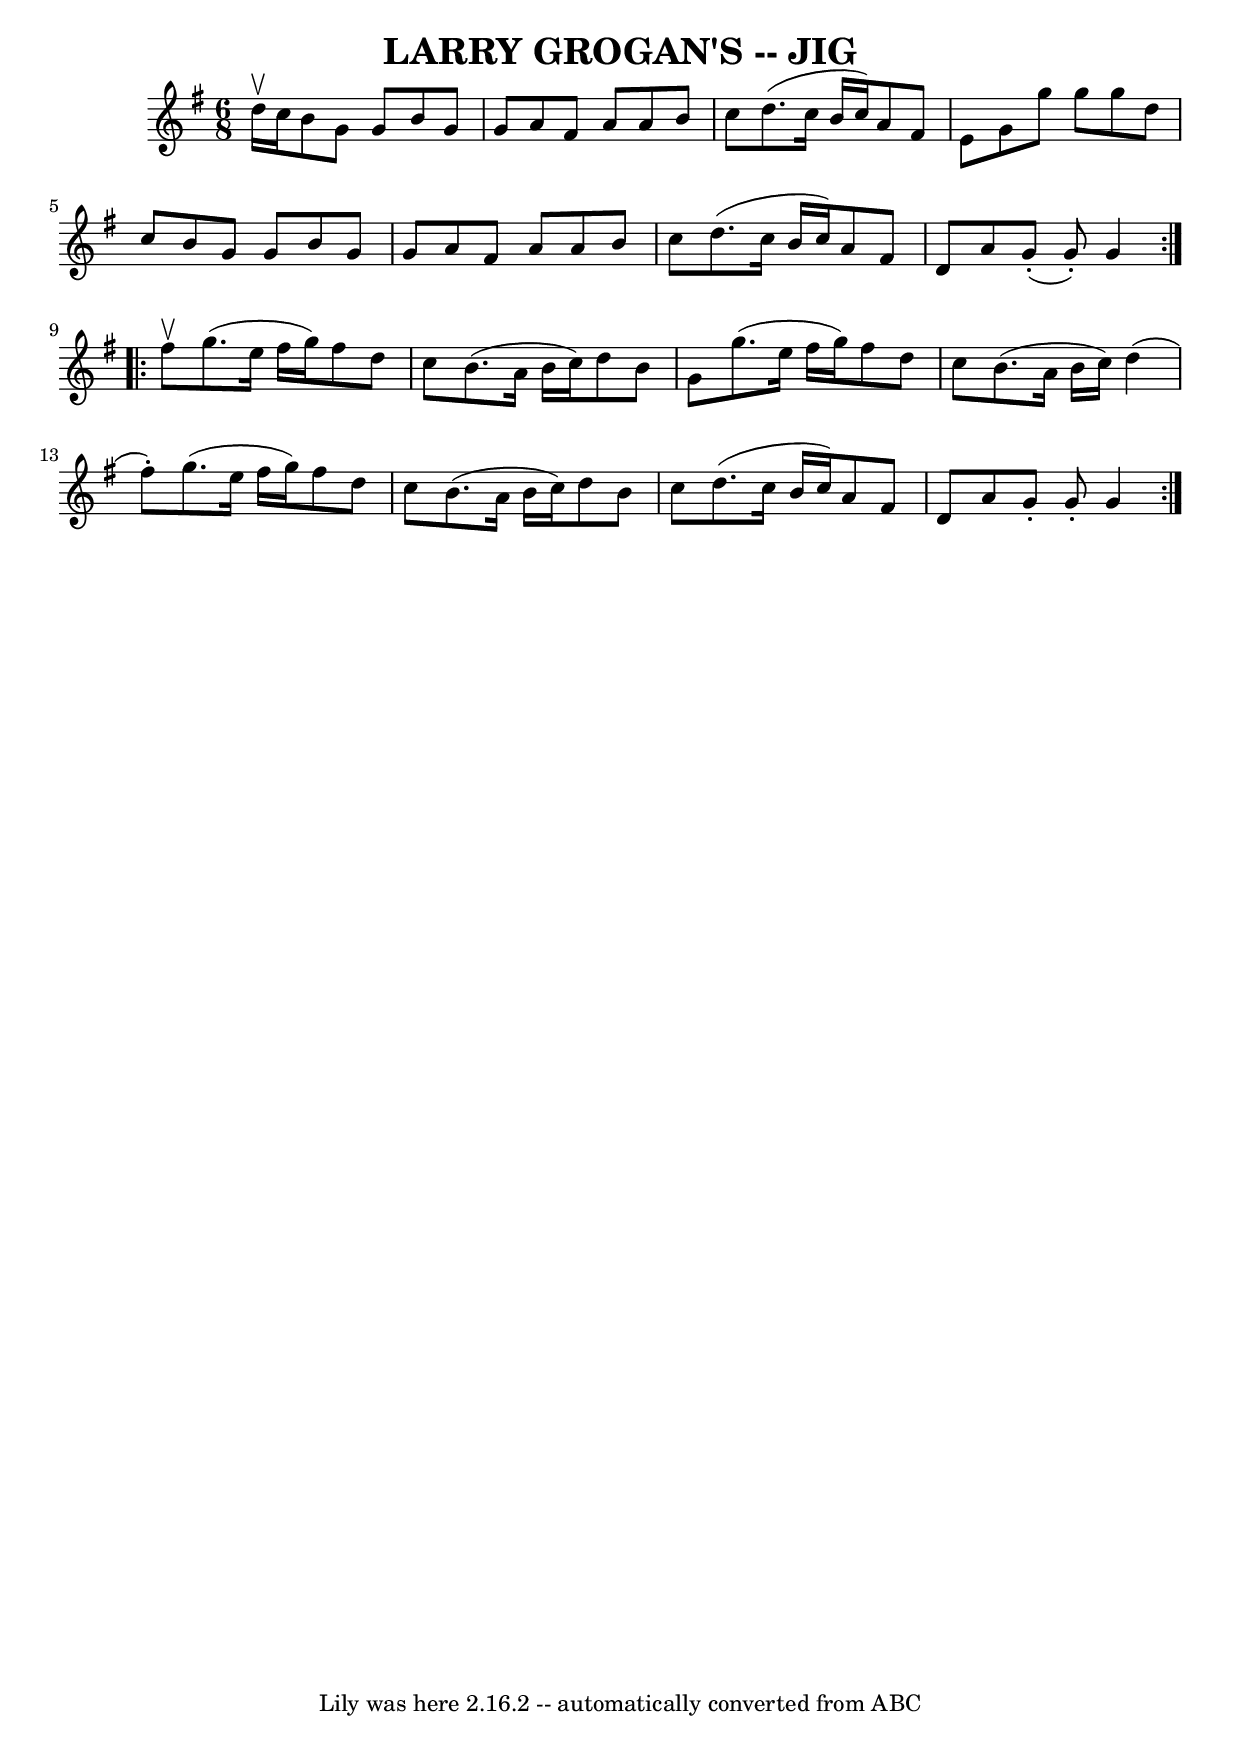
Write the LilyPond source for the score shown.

\version "2.16.2"
\include "Mammoth.ily"
\header {
  %% book = "Ryan's Mammoth Collection"
  crossRefNumber = "1"
  footnotes = ""
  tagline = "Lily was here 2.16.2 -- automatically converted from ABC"
  title = "LARRY GROGAN'S -- JIG"

}
voicedefault =  {



  \repeat volta 2 {

    \time 6/8 
    \key g \major     d''16^\upbow c''16   |
    b'8 g'8 g'8        b'8 g'8 g'8   |
    a'8 fis'8 a'8 a'8 b'8 c''8   |
    d''8. (c''16 b'16 c''16) a'8 fis'8 e'8  |
         g'8 g''8 g''8 g''8 d''8 c''8   |
    b'8 g'8 g'8        b'8 g'8 g'8   |
    a'8 fis'8 a'8 a'8 b'8 c''8   |
    d''8. (c''16 b'16 c''16) a'8 fis'8 d'8  |
    
    a'8 g'8 (-. g'8-.) g'4  
  } 
  \repeat volta 2 {     fis''8^\upbow   |
    g''8. (e''16 fis''16 g''16) fis''8 d''8 c''8   |
    b'8. (a'16 b'16 c''16) d''8 b'8 g'8  |
         g''8. (e''16 fis''16 g''16) fis''8 d''8 c''8   |
         b'8. (a'16 b'16 c''16) d''4 (fis''8-.)  |
    g''8. (     e''16 fis''16 g''16) fis''8 d''8 c''8   |
    b'8. (     a'16 b'16 c''16) d''8 b'8 c''8   |
    d''8. (c''16         b'16 c''16) a'8 fis'8 d'8   |
    a'8 g'8-. g'8-.   
    g'4  
  }   

}

\score{
  <<

    \context Staff="default"
    {
      \voicedefault 
      
    }

  >>
  \layout {
    
  }
  \midi {
  }

}
